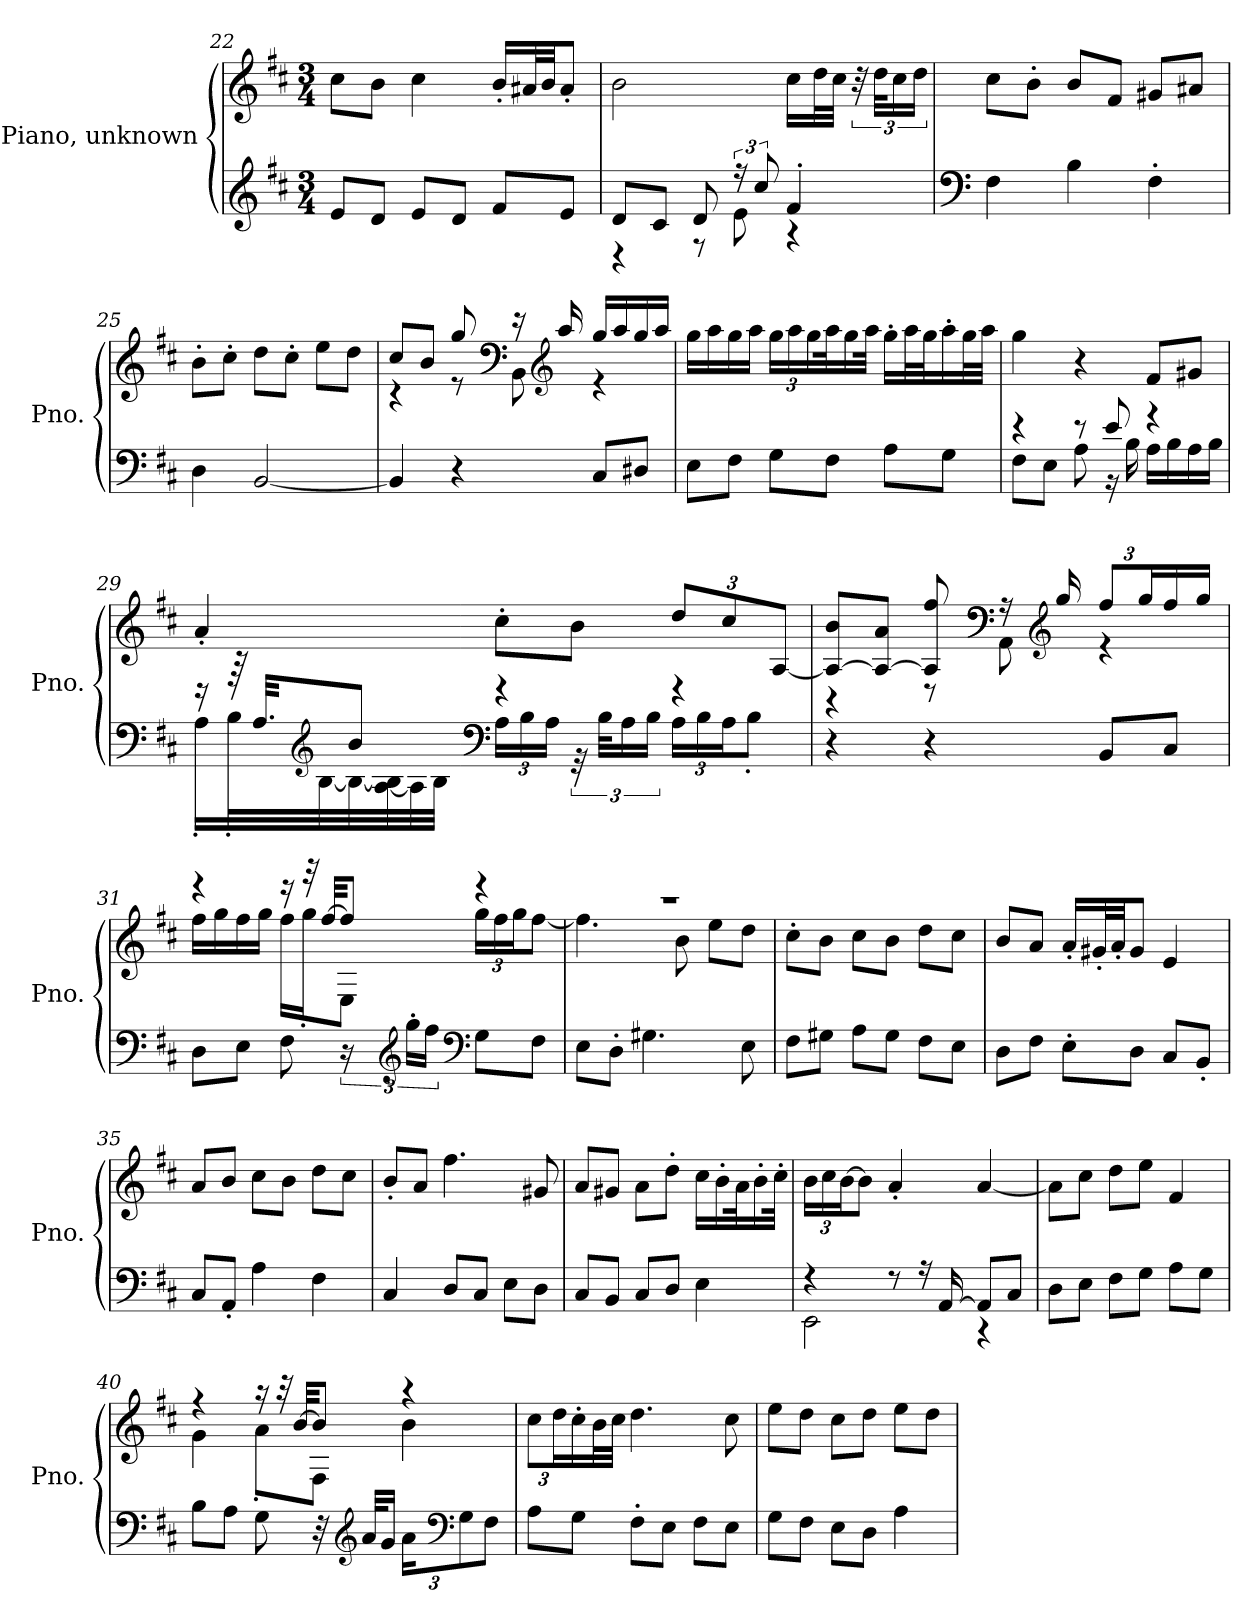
**kern	**kern
*part1	*part1
*staff2	*staff1
*I"Piano, unknown	*
*I'Pno.	*
*clefG2	*clefG2
*k[f#c#]	*k[f#c#]
*M3/4	*M3/4
=22	=22
8e/L	8cc#\L
8d/J	8b\J
8e/L	4cc#\
8d/J	.
8f#/L	16b'/LL
.	32a#X/L
.	32b/JJ
8e/J	8a#'/J
!!LO:LB:g=z
=23	=23
*^	*
8d/L	4r	2b\
8c#/J	.	.
8d/	8r	.
24r	8e\	.
12cc#/	.	.
4f#'/	4r	16cc#\LL
.	.	32dd\L
.	.	32cc#\JJJ
.	.	48r
.	.	48dd\KLL
.	.	24cc#\
.	.	24dd\JJ
*v	*v	*
=24	=24
*clefF4	*
4F#\	8cc#\L
.	8b'\J
4B\	8b/L
.	8f#/J
4F#'\	8g#X/L
.	8a#X/J
=25	=25
4D\	8b'\L
.	8cc#'\J
[2BB/	8dd\L
.	8cc#'\J
.	8ee\L
.	8dd\J
=26	=26
*	*^
4BB/]	8cc#/L	4r
.	8b/J	.
4r	8gg/	8r
*	*clefF4	*
.	16r	8BB\
*	*clefG2	*
.	16aa/	.
8C#/L	16gg/LL	4r
.	16aa/	.
8D#X/J	16gg/	.
.	16aa/JJ	.
*	*v	*v
!!LO:PB:g=z
=27	=27
8E\L	16gg\LL
.	16aa\
8F#\J	16gg\
.	16aa\JJ
*	*Xbrackettup
8G\L	24gg\LL
.	24aa\
.	24gg\
8F#\J	32aa\K
.	16gg\
.	32aa\JJk
8A\L	16gg'\LL
.	32aa\L
.	32gg\J
8G\J	16aa'\
.	32gg\L
.	32aa\JJJ
=28	=28
*^	*
4r	8F#\L	4gg\
.	8E\J	.
8r	8A\	4r
8e/	16r	.
.	16B\	.
4r	16A\LL	8f#/L
.	16B\	.
.	16A\	8g#X/J
.	16B\JJ	.
!!LO:LB:g=z
=29	=29	=29
16r	16A'\LL	4a'/
64r	32B'\L	.
32.A/KKL	.	.
*clefG2	*	*
.	[32B\	.
8b/J	32B\_	.
.	[32A\ 32B\]	.
.	32A\]	.
.	32B\JJJ	.
*clefF4	*	*
*	*Xbrackettup	*
4r	24A\LL	8cc#'\L
.	24B\	.
.	24A\JJ	.
*	*brackettup	*
.	48r	8b\J
.	48B\KLL	.
.	24A\	.
.	24B\JJ	.
*	*Xbrackettup	*
4r	24A\LL	12dd/L
.	24B\	.
.	24A\J	12cc#/
.	8B'\J	.
.	.	[12A/J
*v	*v	*
=30	=30
*	*^
4r	8A/_ 8b/L	4r
.	8A/_ 8a/J	.
4r	8A/] 8ff#/	8r
*	*clefF4	*
.	16r	8AA\
*	*clefG2	*
.	16gg/	.
8BB/L	12ff#/L	4r
.	24gg/L	.
8C#/J	16ff#/	.
.	16gg/JJ	.
!!LO:LB:g=z	!!
=31	=31	=31
8D\L	4r	16ff#\LL
.	.	16gg\
8E\J	.	16ff#\
.	.	16gg\JJ
8F#\	16r	16ff#\LL
.	32r	16gg'\J
.	[32ff#/KKL	.
*brackettup	*	*
24r	8ff#/J]	8E\J
*clefG2	*	*
24gg'\LL	.	.
24ff#\JJ	.	.
*clefF4	*	*
8G\L	4r	24gg\LL
.	.	24ff#\
.	.	24gg\J
8F#\J	.	[8ff#\J
=32	=32	=32
8E\L	2.r	4.ff#\]
8D'\J	.	.
4.G#X\	.	.
.	.	8b\
.	.	8ee\L
8E\	.	8dd\J
*	*v	*v
=33	=33
8F#\L	8cc#'\L
8G#X\J	8b\J
8A\L	8cc#\L
8G#\J	8b\J
8F#\L	8dd\L
8E\J	8cc#\J
=34	=34
8D\L	8b/L
8F#\J	8a/J
8E'\L	16a'/LL
.	32g#X'/L
.	32a'/JJ
8D\J	8g#/J
8C#/L	4e/
8BB'/J	.
!!LO:LB:g=z
=35	=35
8C#/L	8a/L
8AA'/J	8b/J
4A\	8cc#\L
.	8b\J
4F#\	8dd\L
.	8cc#\J
=36	=36
4C#/	8b'/L
.	8a/J
8D/L	4.ff#\
8C#/J	.
8E\L	.
8D\J	8g#X/
=37	=37
8C#/L	8a/L
8BB/J	8g#X/J
8C#/L	8a\L
8D/J	8dd'\J
4E\	16cc#\LL
.	16b'\
.	32a\K
.	16b'\
.	32cc#'\JJk
=38	=38
*^	*
4r	2EE\	24b\LL
.	.	24cc#\
.	.	[24b\J
.	.	8b\J]
8r	.	4a'/
16r	.	.
[16AA/	.	.
8AA/L]	4r	[4a/
8C#/J	.	.
*v	*v	*
=39	=39
8D\L	8a\L]
8E\J	8cc#\J
8F#\L	8dd\L
8G\J	8ee\J
8A\L	4f#/
8G\J	.
!!LO:LB:g=z
=40	=40
*	*^
8B\L	4r	4g\
8A\J	.	.
8G\	16r	8a'\L
.	32r	.
.	[32b/KKL	.
32r	8b/J]	8F#\J
*clefG2	*	*
32a/KLL	.	.
16g/JJ	.	.
*Xbrackettup	*	*
24a\KL	4r	4b\
*clefF4	*	*
12G\	.	.
8F#\J	.	.
*	*v	*v
=41	=41
8A\L	12cc#\L
.	24dd\L
8G\J	16cc#'\
.	32b\L
.	32cc#\JJJ
8F#'\L	4.dd\
8E\J	.
8F#\L	.
8E\J	8cc#\
=42	=42
8G\L	8ee\L
8F#\J	8dd\J
8E\L	8cc#\L
8D\J	8dd\J
4A\	8ee\L
.	8dd\J
=	=
*-	*-
